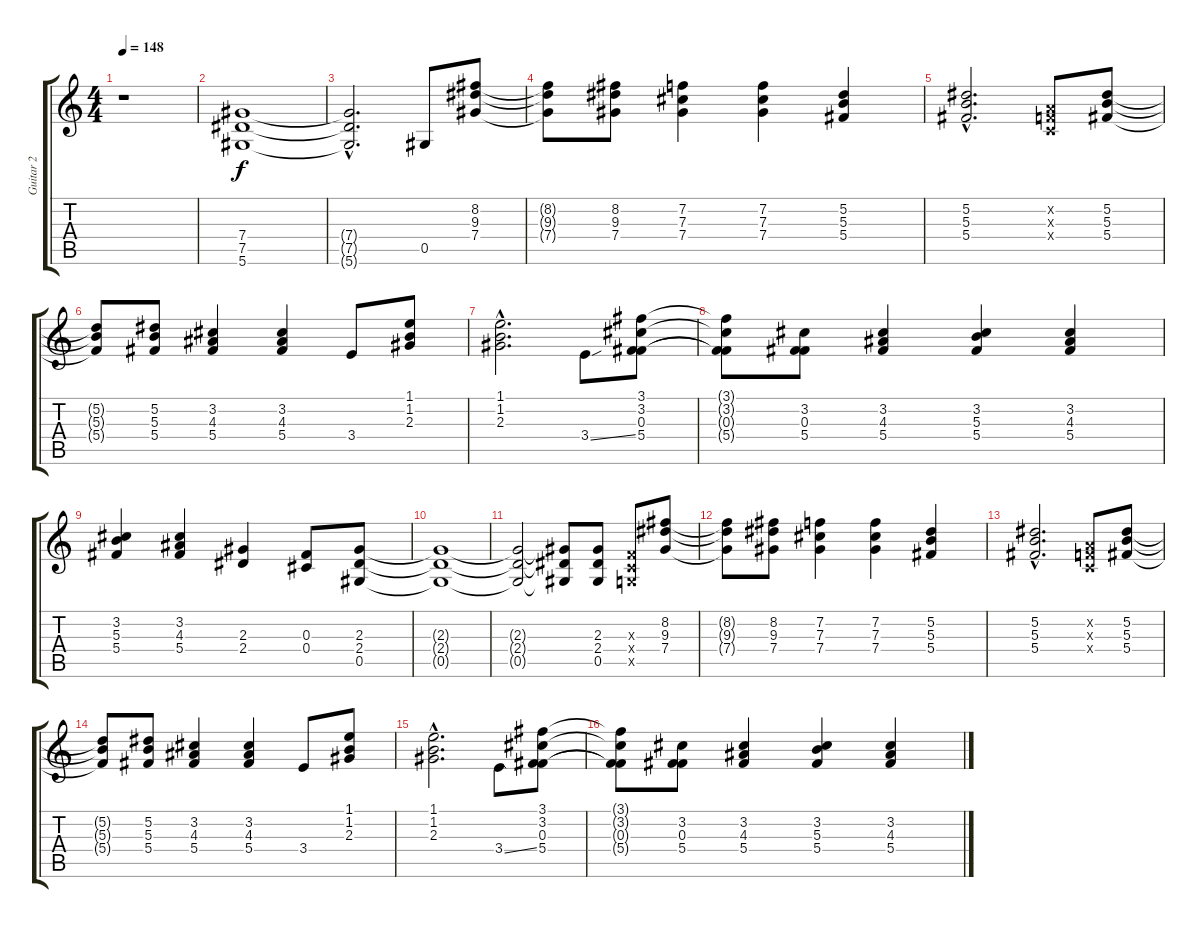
\track ("Guitar 2" "Guitar 2") {instrument overdrivenguitar}
\staff {score tabs}
\tuning (Eb4 Bb3 Gb3 Db3 Ab2 Eb2) {hide}
\ts (4 4)
\tempo 148
\clef g2
\ks c
r.1{dy f instrument overdrivenguitar} |
(7.4 7.5 5.6).1 |
(7.4{hac t} 7.5{hac t} 5.6{hac t}).2{d} 0.5.8 (8.2 9.3 7.4).8 |
(8.2{t} 9.3{t} 7.4{t}).8 (8.2 9.3 7.4).8 (7.2 7.3 7.4).4 (7.2 7.3 7.4).4 (5.2 5.3 5.4).4 |
(5.2{hac} 5.3{hac} 5.4{hac}).2{d} (-1.2{x} -1.3{x} -1.4{x}).8 (5.2 5.3 5.4).8 |
(5.2{t} 5.3{t} 5.4{t}).8 (5.2 5.3 5.4).8 (3.2 4.3 5.4).4 (3.2 4.3 5.4).4 3.4.8 (1.1 1.2 2.3).8 |
(1.1{hac} 1.2{hac} 2.3{hac}).2{d} 3.4{ss}.8 (3.1 3.2 0.3 5.4).8 |
(3.1{t} 3.2{t} 0.3{t} 5.4{t}).8 (3.2 0.3 5.4).8 (3.2 4.3 5.4).4 (3.2 5.3 5.4).4 (3.2 4.3 5.4).4 |
(3.2 5.3 5.4).4 (3.2 4.3 5.4).4 (2.3 2.4).4 (0.3 0.4).8 (2.3 2.4 0.5).8 |
(2.3{t} 2.4{t} 0.5{t}).1 |
(2.3{t} 2.4{t} 0.5{t}).2 (2.3{t} 2.4{t} 0.5{t}).8 (2.3 2.4 0.5).8 (-1.3{x} -1.4{x} -1.5{x}).8 (8.2 9.3 7.4).8 |
(8.2{t} 9.3{t} 7.4{t}).8 (8.2 9.3 7.4).8 (7.2 7.3 7.4).4 (7.2 7.3 7.4).4 (5.2 5.3 5.4).4 |
(5.2{hac} 5.3{hac} 5.4{hac}).2{d} (-1.2{x} -1.3{x} -1.4{x}).8 (5.2 5.3 5.4).8 |
(5.2{t} 5.3{t} 5.4{t}).8 (5.2 5.3 5.4).8 (3.2 4.3 5.4).4 (3.2 4.3 5.4).4 3.4.8 (1.1 1.2 2.3).8 |
(1.1{hac} 1.2{hac} 2.3{hac}).2{d} 3.4{ss}.8 (3.1 3.2 0.3 5.4).8 |
(3.1{t} 3.2{t} 0.3{t} 5.4{t}).8 (3.2 0.3 5.4).8 (3.2 4.3 5.4).4 (3.2 5.3 5.4).4 (3.2 4.3 5.4).4
